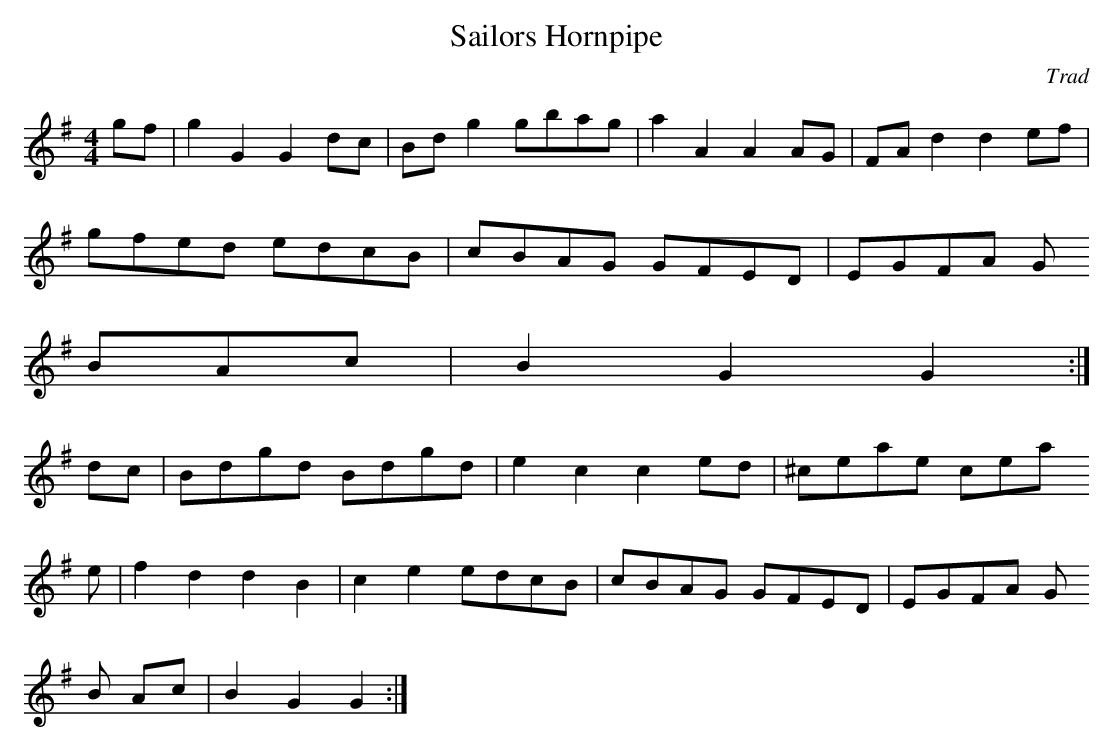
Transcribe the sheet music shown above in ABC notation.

X:1
T:Sailors Hornpipe
C:Trad
M:4/4
L:1/4
K:G
g/2f/2| gGG d/2c/2| B/2d/2 g g/2b/2a/2g/2| aAA A/2G/2| F/2A/2d de/2f/2|
g/2f/2e/2d/2  e/2d/2c/2B/2| c/2B/2A/2G/2  G/2F/2E/2D/2| E/2G/2F/2A/2 G/2
B/2A/2c/2| BG G:|
d/2c/2| B/2d/2g/2d/2 B/2d/2g/2d/2| ec ce/2d/2| ^c/2e/2a/2e/2 c/2e/2a/2
e/2| fd dB|ce e/2d/2c/2B/2| c/2B/2A/2G/2  G/2F/2E/2D/2| E/2G/2F/2A/2 G/2
B/2 A/2c/2| BG G:|
